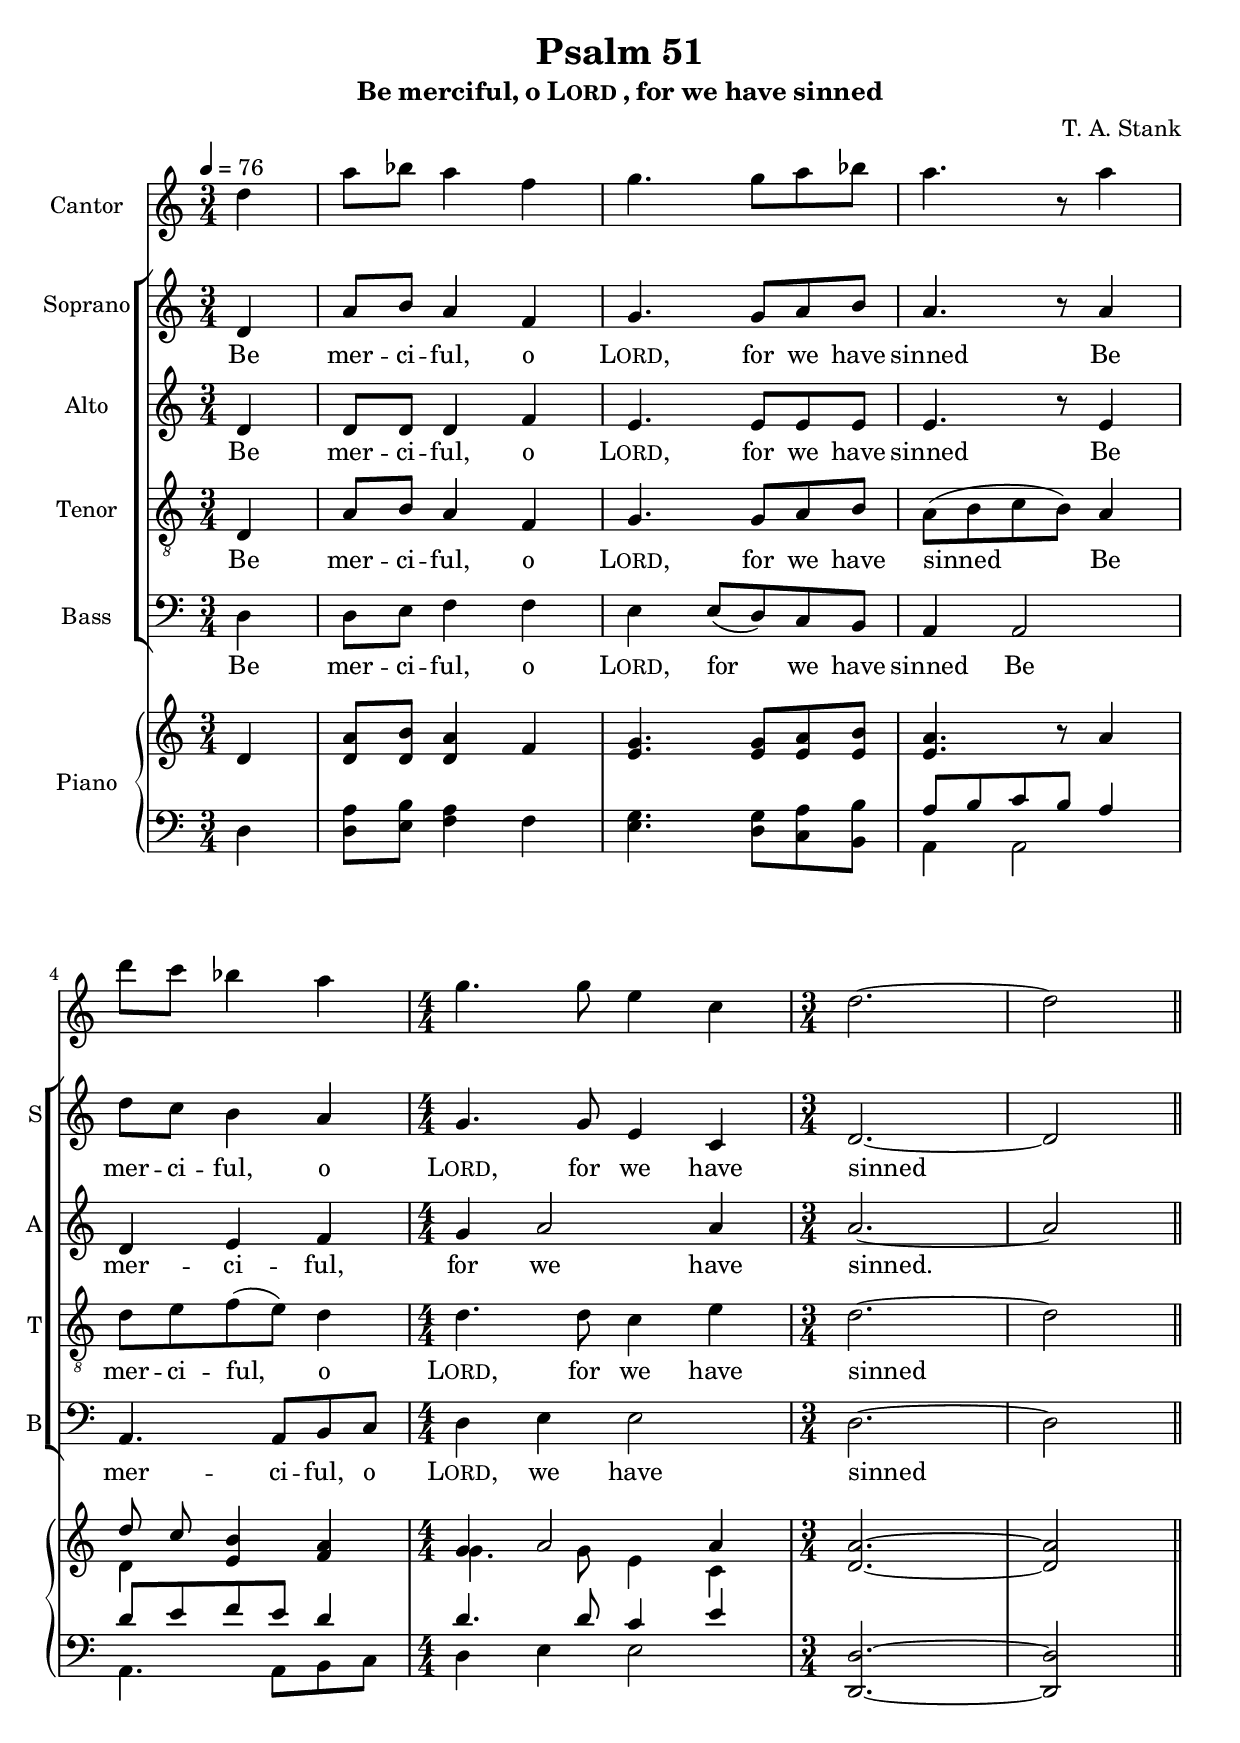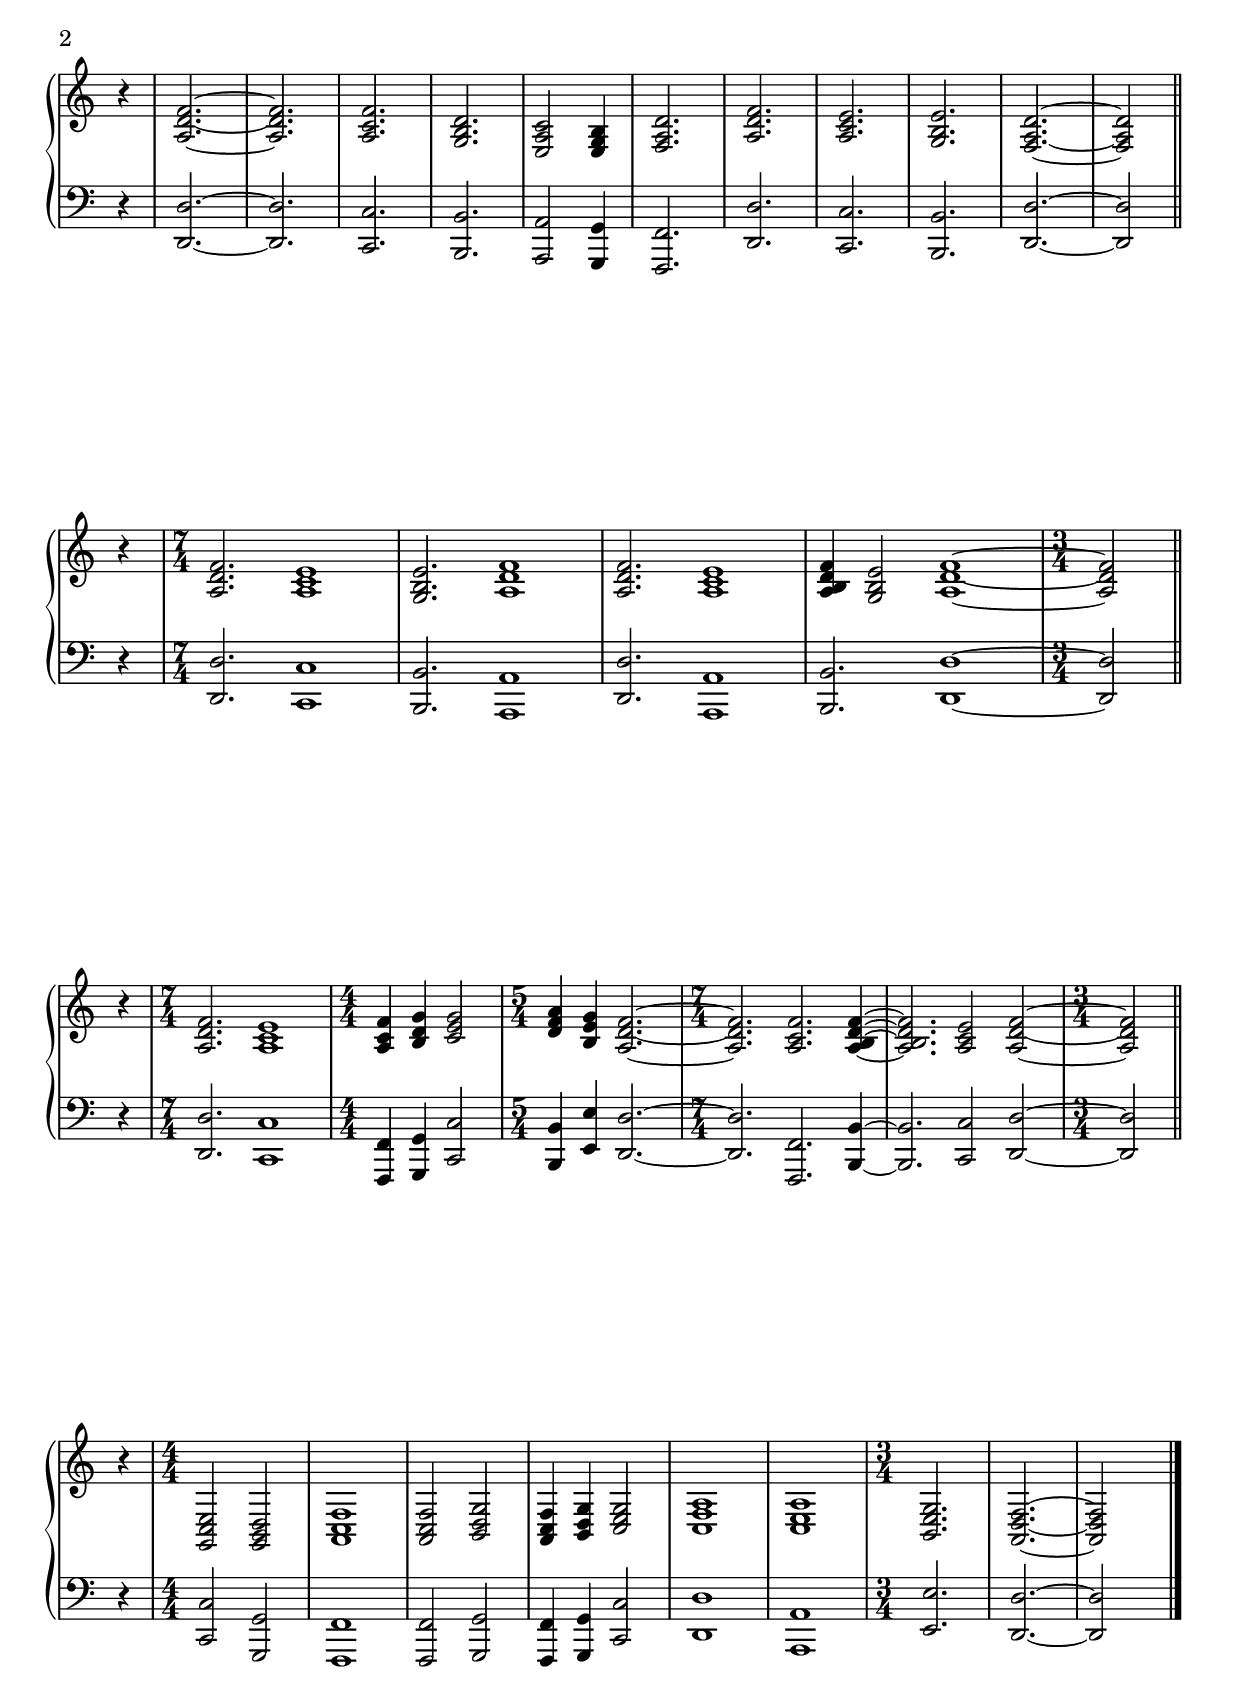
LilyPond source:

\version "2.12.3"

subf = \markup{ \italic{ sub \dynamic f } }
subp = \markup{ \italic{ sub \dynamic p } }

\header {
    title = "Psalm 51"
    subtitle = \markup{Be merciful, o \caps{Lord}, for we have sinned}
    composer = "T. A. Stank"
}

template = {
    \tempo 4=76
    \key d \dorian
    \numericTimeSignature
    \time 3/4
    \partial 4 s4
    s2.*4       |%1-4
    \time 4/4
    s1          |%5
    \time 3/4
    s2.         |%6
    s2 \bar "||"\break s4   |%7

    s2.*10      |%8-17
    s2 \bar "||"\break s4   |%18
    %/*sunglasses*/ That's right.
    \time 7/4
    \repeat unfold 4 {s2. s1}   |%19-22
    \time 3/4
    s2 \bar "||"\break s4   |%23
    \time 7/4
    s2. s1      |%24
    \time 4/4
    s1          |%25
    \time 5/4
    s1 s4       |%26
    \time 7/4
    \repeat unfold 2 {s2. s1}   |%27-28
    \time 3/4
    s2 \bar "||"\break s4 |%29
    \time 4/4
    s1*6        |%30-34
    \time 3/4
    s2.*3 \bar "|." |%36-37
}



cantor = \relative c'' {
    \partial 4 d4
    a'8 bes a4 f        |%1
    g4. g8 a8 bes       |%2
    a4. r8 a4           |%3
    d8 c bes4 a         |%4
    g4. g8 e4 c         |%5
    d2.~                |%6
    d2 r4               |%7
}

soprano = \relative c' {
    d4
    a'8 b a4 f      |%1
    g4. g8 a8 b     |%2
    a4. r8 a4       |%3
    d8 c b4 a       |%4
    g4. g8 e4 c     |%5
    d2.~            |%6
    d2 s4           |%7
    s2.*10          |%8-17
    s2.             |%18
    \repeat unfold 4 {s2. s1}   |%19-22
    s2.             |%23
    s2. s1          |%24
    s1              |%25
    s1 s4           |%26
    \repeat unfold 2 {s2. s1}   |%27-28
    s2.             |%29
    s1*6            |%30-34
    s2.*3           |%36-37
} \addlyrics {
    \repeat unfold 2 {
        Be mer -- ci -- ful, o \markup{\caps{Lord,}} for we have sinned
    }
}

alto = \relative c' {
    d4
    d8 d d4 f       |%1
    e4. e8 e e      |%2
    e4. r8 e4       |%3
    d4 e f          |%4
    g4 a2 a4        |%5
    a2.~            |%6
    a2 s4           |%7
    s2.*10          |%8-17
    s2.             |%18
    \repeat unfold 4 {s2. s1}   |%19-22
    s2.             |%23
    s2. s1          |%24
    s1              |%25
    s1 s4           |%26
    \repeat unfold 2 {s2. s1}   |%27-28
    s2.             |%29
    s1*6            |%30-34
    s2.*3           |%36-37
} \addlyrics {
    Be mer -- ci -- ful, o \markup{\caps{Lord,}} for we have sinned
    Be mer -- ci -- ful, for we have sinned.
}

tenor = \relative c {
    d4
    a'8 b a4 f      |%1
    g4. g8 a8 b     |%2
    a8 (b c b) a4   |%3
    d8 e f (e) d4   |%4
    d4. d8 c4 e     |%5
    d2.~            |%6
    d2 s4           |%7
    s2.*10          |%8-17
    s2.             |%18
    \repeat unfold 4 {s2. s1}   |%19-22
    s2.             |%23
    s2. s1          |%24
    s1              |%25
    s1 s4           |%26
    \repeat unfold 2 {s2. s1}   |%27-28
    s2.             |%29
    s1*6            |%30-34
    s2.*3           |%36-37
} \addlyrics {
    \repeat unfold 2 {
        Be mer -- ci -- ful, o \markup{\caps{Lord,}} for we have sinned
    }
}

bass = \relative c {
    d4
    d8 e f4 f       |%1
    e4 e8 (d) c b   |%2
    a4 a2           |%3
    a4. a8 b c      |%4
    d4 e e2         |%5
    d2.~            |%6
    d2 s4           |%7
    s2.*10          |%8-17
    s2.             |%18
    \repeat unfold 4 {s2. s1}   |%19-22
    s2.             |%23
    s2. s1          |%24
    s1              |%25
    s1 s4           |%26
    \repeat unfold 2 {s2. s1}   |%27-28
    s2.             |%29
    s1*6            |%30-34
    s2.*3           |%36-37
} \addlyrics {
    Be mer -- ci -- ful, o \markup{\caps{Lord,}} for we have sinned
    Be mer -- ci -- ful, o \markup{\caps{Lord,}} we have sinned
}


pianorh = \relative c' {
  d4 |%0
  <d a'>8 <d b'> <d a'>4 f |%1
  <e g>4. <e g>8 <e a> <e b'> |%2
  <e a>4. r8 a4 |%3
  << { d8 c } \\ { d,4 } >> <e b'>4 <f a> |%4
  << { g4 a2 a4 } \\ { g4. g8 e4 c } >> |%5
  <d a'>2. ~ |%6
  <d a'>2 r4 |%7
  
  <a d f>2. ~ |%8
  <a d f>2. |%9
  <a c f>2. |%10
  <g b d>2. |%11
  <e a c>2 <e g b>4 |%12
  <f a d>2. |%13
  <a d f>2. |%14
  <a c e>2. |%15
  <g b e>2. |%16
  <f a d>2. ~ |%17
  <f a d>2 r4 |%18
  
  <a d f>2. <a c e>1 |%19
  <g b e>2. <a d f>1 |%20
  <a d f>2. <a c e>1 |%21
  <a b d f>4 <g b e>2 <a d f>1 ~ |%22
  <a d f>2 r4 |%23
  
  <a d f>2. <a c e>1 |%24
  <a c f>4 <b d g> <c e g>2 |%25
  <d f a>4 <b e g> <a d f>2. ~ |%26
  <a d f>2. <a c f>2. <a b d f>4 ~ |%27
  <a b d f>2. <a c e>2 <a d f>2 ~ |%28
  <a d f>2 r4 |%29
  
  <g, c e>2 <g b d>2 |%30
  <a c f>1 |%31
  <a c f>2 <b d g> |%32
  <a c f>4 <b d g> <c e g>2 |%33
  <c f a>1 |%34
  <c e a>1 |%35
  <b e g>2. |%36
  <a d f>2. ~ |%37
  <a d f>2 s4 |%38
}

pianolh = \relative c {
  \clef bass
  d4 |%0
  <d a'>8 <e b'> <f a>4 f |%1
  <e g>4. <d g>8 <c a'> <b b'> |%2
  << {
    a'8 b c b a4 |%3
    d8 e f e d4 |%4
    d4. d8 c4 e |%5
  } \\ {
    a,,4 a2 |%3
    a4. a8 b c |%4
    d4 e e2 |%5
  } >>
  <d, d'>2. ~ |%6
  <d d'>2 r4 |%7
  
  <d d'>2. ~ |%8
  <d d'>2. |%9
  <c c'>2. |%10
  <b b'>2. |%11
  <a a'>2 <g g'>4 |%12
  <f f'>2. |%13
  <d' d'>2. |%14
  <c c'>2. |%15
  <b b'>2. |%16
  <d d'>2. ~ |%17
  <d d'>2 r4 |%18

  <d d'>2. <c c'>1 |%19
  <b b'>2. <a a'>1 |%20
  <d d'>2. <a a'>1 |%21 this should probably go d c instead of d a
  <b b'>2. <d d'>1 ~ |%22
  <d d'>2 r4 |%23
    
  <d d'>2. <c c'>1 |%24
  <f, f'>4 <g g'> <c c'>2 |%25
  <b b'>4 <e e'>4 <d d'>2. ~ |%26
  <d d'>2. <f, f'>2. <b b'>4 ~ |%27
  <b b'>2. <c c'>2 <d d'>2 ~ |%28
  <d d'>2 r4 |%29
  
  <c c'>2 <g g'>2 |%30
  <f f'>1 |%31
  <f f'>2 <g g'> |%32
  <f f'>4 <g g'> <c c'>2 |%33
  <d d'>1 |%34
  <a a'>1 |%35
  <e' e'>2. |%36
  <d d'>2. ~ |%37
  <d d'>2 s4 |%38
}


voiceInstr = "choir aahs"

\paper {
    ragged-last-bottom=##f
}
 
\score {
    <<

        \new Staff = Cantor <<
            \set Staff.instrumentName = "Cantor"
            \set Staff.midiInstrument = \voiceInstr
            \template
            \new Voice <<
                \cantor
            >>
        >>

        \new ChoirStaff = choir <<
            \new Staff = Soprano <<
                \set Staff.instrumentName = "Soprano"
                \set Staff.shortInstrumentName = "S"
                \set Staff.midiInstrument = \voiceInstr
                \template
                \new Voice <<
                    \soprano
                >>
            >>
           
            \new Staff = Alto <<
                \set Staff.instrumentName = "Alto"
                \set Staff.shortInstrumentName = "A"
                \set Staff.midiInstrument = \voiceInstr
                \template
                \new Voice <<
                    \alto
                >>
            >>

            \new Staff = Tenor <<
                \set Staff.instrumentName = "Tenor"
                \set Staff.shortInstrumentName = "T"
                \set Staff.midiInstrument = \voiceInstr
                \clef "treble_8"
                \template
                \new Voice <<
                    \tenor
                >>
            >>

            \new Staff = Bass <<
                \set Staff.instrumentName = "Bass"
                \set Staff.shortInstrumentName = "B"
                \set Staff.midiInstrument = \voiceInstr
                \clef bass
                \template
                \new Voice <<
                    \bass
                >>
            >>
        >>
        
       \new PianoStaff = Piano <<
            \set PianoStaff.instrumentName = "Piano"
            \set PianoStaff.midiInstrument = "acoustic grand"
            \new Staff = Upper <<
              \template
              \new Voice <<
                \pianorh
              >>
            >>
            \new Staff = Lower <<
              \template
              \new Voice <<
                \pianolh
              >>
            >>
       >>

    >>
    \layout {
        \context {\Staff
            \RemoveEmptyStaves
        }
    }
    \midi { }
}
